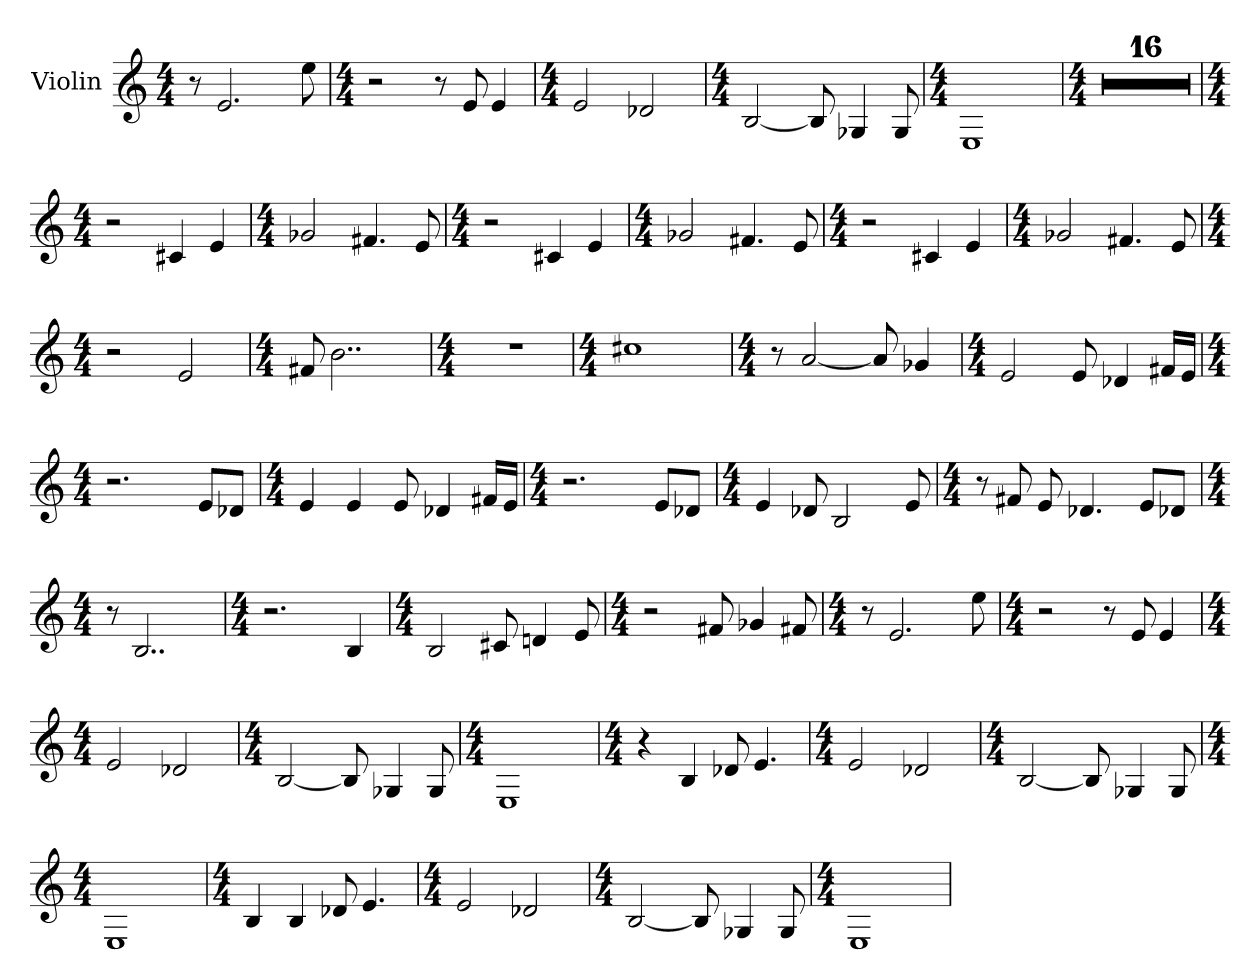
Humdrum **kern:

**kern
*part1
*staff1
*I"Violin
*I'Vln
*M4/4
=
8r
2.e
8ee
=
*M4/4
2r
8r
8e
4e
=
*M4/4
2e
2d-X
=
*M4/4
[2B
8B]
4G-X
8G-
=
*M4/4
1E
=
*M4/4
1r
=
*M4/4
1r
=
*M4/4
1r
=
*M4/4
1r
=
*M4/4
1r
=
*M4/4
1r
=
*M4/4
1r
=
*M4/4
1r
=
*M4/4
1r
=
*M4/4
1r
=
*M4/4
1r
=
*M4/4
1r
=
*M4/4
1r
=
*M4/4
1r
=
*M4/4
1r
=
*M4/4
1r
=
*M4/4
2r
4c#X
4e
=
*M4/4
2g-X
4.f#X
8e
=
*M4/4
2r
4c#X
4e
=
*M4/4
2g-X
4.f#X
8e
=
*M4/4
2r
4c#X
4e
=
*M4/4
2g-X
4.f#X
8e
=
*M4/4
2r
2e
=
*M4/4
8f#X
2..b
=
*M4/4
1r
=
*M4/4
1cc#X
=
*M4/4
8r
[2a
8a]
4g-X
=
*M4/4
2e
8e
4d-X
16f#XLL
16eJJ
=
*M4/4
2.r
8eL
8d-XJ
=
*M4/4
4e
4e
8e
4d-X
16f#XLL
16eJJ
=
*M4/4
2.r
8eL
8d-XJ
=
*M4/4
4e
8d-X
2B
8e
=
*M4/4
8r
8f#X
8e
4.d-X
8eL
8d-XJ
=
*M4/4
8r
2..B
=
*M4/4
2.r
4B
=
*M4/4
2B
8c#X
4dn
8e
=
*M4/4
2r
8f#X
4g-X
8f#X
=
*M4/4
8r
2.e
8ee
=
*M4/4
2r
8r
8e
4e
=
*M4/4
2e
2d-X
=
*M4/4
[2B
8B]
4G-X
8G-
=
*M4/4
1E
=
*M4/4
4r
4B
8d-X
4.e
=
*M4/4
2e
2d-X
=
*M4/4
[2B
8B]
4G-X
8G-
=
*M4/4
1E
=
*M4/4
4B
4B
8d-X
4.e
=
*M4/4
2e
2d-X
=
*M4/4
[2B
8B]
4G-X
8G-
=
*M4/4
1E
=
*-
